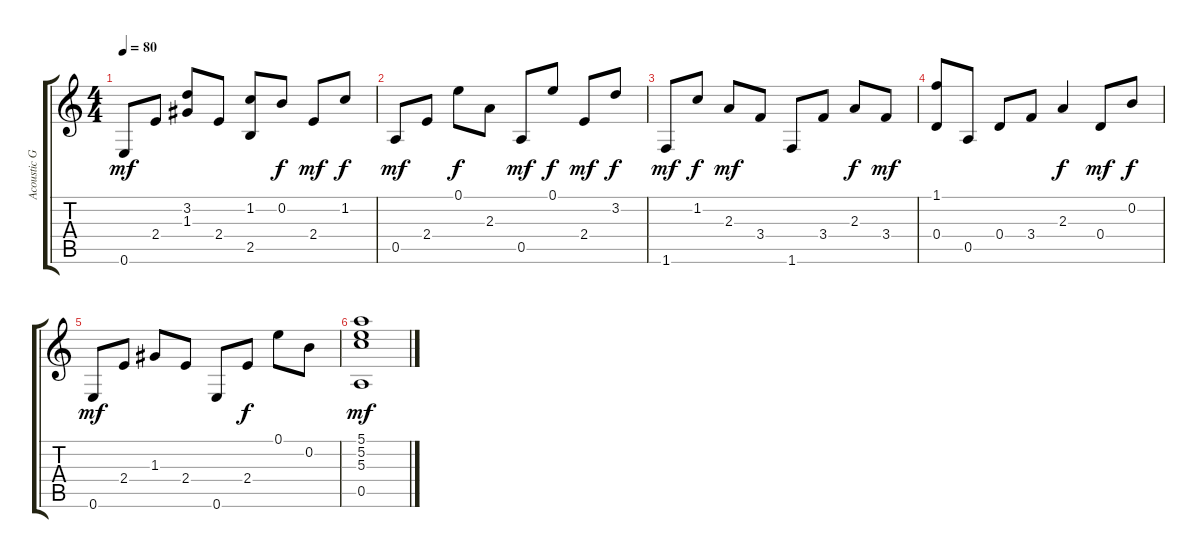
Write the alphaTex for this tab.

\track ("Acoustic Guitar" "Acoustic G") {instrument acousticguitarnylon}
\staff {score tabs}
\tuning (E4 B3 G3 D3 A2 E2) {hide}
\ts (4 4)
\tempo 80
\clef g2
\ks c
0.6.8{dy mf} 2.4.8 (3.2 1.3).8 2.4.8 (1.2 2.5).8 0.2.8{dy f} 2.4.8{dy mf} 1.2.8{dy f} |
0.5.8{dy mf} 2.4.8 0.1.8{dy f} 2.3.8 0.5.8{dy mf} 0.1.8{dy f} 2.4.8{dy mf} 3.2.8{dy f} |
1.6.8{dy mf} 1.2.8{dy f} 2.3.8{dy mf} 3.4.8 1.6.8 3.4.8 2.3.8{dy f} 3.4.8{dy mf} |
(1.1 0.4).8 0.5.8 0.4.8 3.4.8 2.3.4{dy f} 0.4.8{dy mf} 0.2.8{dy f} |
0.6.8{dy mf} 2.4.8 1.3.8 2.4.8 0.6.8 2.4.8{dy f} 0.1.8 0.2.8 |
(5.1 5.2 5.3 0.5).1{dy mf}
